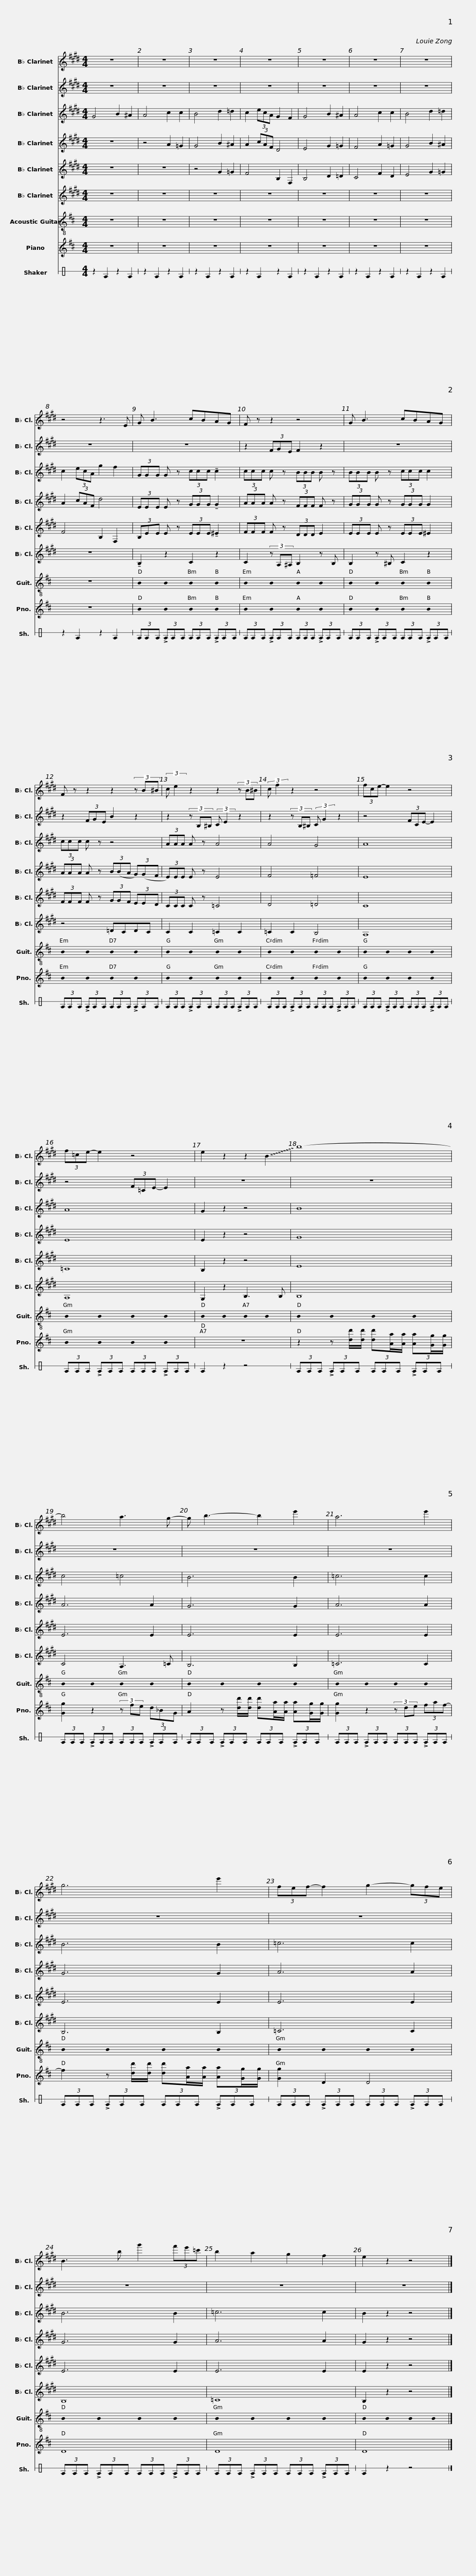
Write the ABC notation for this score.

X:1
%%score 1 2 3 4 5 6 7 8 9
L:1/8
M:4/4
I:linebreak $
K:D
U:s=!stemless!
V:1 treble transpose=-2
V:2 treble transpose=-2
V:3 treble transpose=-2
V:4 treble transpose=-2
V:5 treble transpose=-2
V:6 treble transpose=-2
V:7 treble-8
V:8 treble
V:9 perc stafflines=1
K:none
V:1
[K:E] z8 | z8 | z8 | z8 | z8 | %5
 z8 |$ z8 | z4 z3 E | G B3 cBAG |$ F z z2 z4 | %10
 G B3 cBAG |$ F z z2 z2 (3z B^B | (3:2:2c e2 z2 z2 (3z B^B |$ (3:2:2c f2 z2 z4 | (3fce- e2 z4 | %15
 (3f=ce- e2 z4 |$ e2 z2 z2 !~(!B2 | !~)!b8- | b4 a3 g- |$ g b3- b2 e'2 | %20
 a6 e'2 |$ g6 e'2 | (3fef- f2 g2- (3gfe |$ B3 b g'2 (3f'e'=c' | b2 a2 g2 f2 | %25
 e2 z2 z4 |] %26
V:2
[K:E] z8 | z8 | z8 | z8 | z8 | %5
 z8 |$ z8 | z8 | z8 |$ z2 (3FGE F2 z2 | %10
 z8 |$ z2 (3FGE B2 z2 | z2 (3z B,^B, (3:2:2C E2 z2 |$ z2 (3z B,^B, (3:2:2C G2 z2 | z4 (3FCE- E2 | %15
 z4 (3F=CE- E2 |$ z8 | z8 | z8 |$ z8 | %20
 z8 |$ z8 | z8 |$ z8 | z8 | %25
 z8 |] %26
V:3
[K:E] G4 B2 ^A2 | A4 c2 c2 | B4 d2 =d2 | c2 (3ecA G2 F2 | G4 B2 ^A2 | %5
 A4 c2 c2 |$ B4 d2 =d2 | c2 (3ecA g2 f2 | (3GGG G z (3ccc !tenuto!c2 |$ (3ccc c z (3BBB B z | %10
 (3BBB B z (3ccc c2 |$ (3ccc c z z4 | (3AAA A z A4 |$ A4 G4 | A8 | %15
 A8 |$ G2 z2 z4 | B8 | c4 =c4 |$ B6 B2 | %20
 =c6 c2 |$ B6 B2 | =c6 c2 |$ B6 B2 | =c6 c2 | %25
 B2 z2 z4 |] %26
V:4
[K:E] z8 | z4 A2 =G2 | G4 B2 ^A2 | A2 (3cAF D4 | E4 G2 =G2 | %5
 F4 A2 =G2 |$ G4 B2 ^A2 | A2 (3cAF d4 | (3EEE E z (3GGG !tenuto!G2 |$ (3AAA A z (3FFF F z | %10
 (3GGG G z (3GGG G2 |$ (3AAA A z (3B(BA (3G)(GF | (3E)EE E z E4 |$ F4 =F4 | E8 | %15
 E8 |$ E2 z2 z4 | G8 | A6 A2 |$ G6 G2 | %20
 A6 A2 |$ G6 G2 | A6 A2 |$ G6 G2 | A6 A2 | %25
 G2 z2 z4 |] %26
V:5
[K:E] z8 | z8 | z4 G2 =G2 | F4 B,2 F,2 | B,4 D2 =D2 | %5
 C4 F2 D2 |$ E4 G2 =G2 | F4 B,2 F,2 | (3B,EE E z (3EEE !tenuto!^E2 |$ (3FFF F z (3DDD E2 | %10
 (3EEE E z (3EEE ^E2 |$ (3FFF F z (3GGF (3EED | (3CCC C z =C4 |$ D4 =D4 | C8 | %15
 =C8 |$ B,2 z2 z4 | E8 | E6 E2 |$ E6 E2 | %20
 E6 E2 |$ E6 E2 | E6 E2 |$ E6 E2 | E6 E2 | %25
 E2 z2 z4 |] %26
V:6
[K:E] z8 | z8 | z8 | z8 | z8 | %5
 z8 |$ z8 | z8 | !tenuto!B,2 z2 C2 z2 |$ C2 (3z A,^A, B,2 z B, | %10
 B,2 z ^B, C2 z2 |$ z4 =DCDC | C2 C2 =C2 C2 |$ =C2 C2 B,4 | A,8 | %15
 A,8 |$ G,2 z2 B,3 B, | B,8 | C4 A,3 =C |$ B,6 B,2 | %20
 =C6 C2 |$ B,6 B,2 | =C6 C2 |$ B,8 | =C8 | %25
 B,2 z2 z4 |] %26
V:7
 z8 | z8 | z8 | z8 | z8 | %5
 z8 |$ z8 | z8 | sB2 sB2 sB2 sB2 |$ sB2 sB2 sB2 sB2 | %10
 sB2 sB2 sB2 sB2 |$ sB2 sB2 sB2 sB2 | sB2 sB2 sB2 sB2 |$ sB2 sB2 sB2 sB2 | sB2 sB2 sB2 sB2 | %15
 sB2 sB2 sB2 sB2 |$ sB2 sB2 sB2 sB2 | sB2 sB2 sB2 sB2 | sB2 sB2 sB2 sB2 |$ sB2 sB2 sB2 sB2 | %20
 sB2 sB2 sB2 sB2 |$ sB2 sB2 sB2 sB2 | sB2 sB2 sB2 sB2 |$ sB2 sB2 sB2 sB2 | sB2 sB2 sB2 sB2 | %25
 sB2 sB2 sB2 sB2 |] %26
V:8
 z8 | z8 | z8 | z8 | z8 | %5
 z8 |$ z8 | z8 | sB2 sB2 sB2 sB2 |$ sB2 sB2 sB2 sB2 | %10
 sB2 sB2 sB2 sB2 |$ sB2 sB2 sB2 sB2 | sB2 sB2 sB2 sB2 |$ sB2 sB2 sB2 sB2 | sB2 sB2 sB2 sB2 | %15
 sB2 sB2 sB2 sB2 |$ z8 | z2 z [dd']/[dd']/ [dd'][Aa]/[Aa]/ [Aa][Gg]/[Gg]/ | [Gg]2 z2 (3z fe (3d_BG |$ A2 z [dd']/[dd']/ [dd'][Aa]/[Aa]/ [Aa][Gg]/[Gg]/ | %20
 [Gg]2 z2 (3z de (3faf- |$ f2 z [dd']/[dd']/ [dd'][Aa]/[Aa]/ [Aa][Gg]/[Gg]/ | [Gg]2 D2 D4 |$ D8 | D8 | %25
 D8 |] %26
V:9
[K:C] z2 E2 z2 E2 | z2 E2 z2 E2 | z2 E2 z2 E2 | z2 E2 z2 E2 | z2 E2 z2 E2 | %5
 z2 E2 z2 E2 |$ z2 E2 z2 E2 | z2 E2 z2 E2 | (3EEE (3!>!EEE (3EEE (3!>!EEE |$ (3EEE (3!>!EEE (3EEE (3!>!EEE | %10
 (3EEE (3!>!EEE (3EEE (3!>!EEE |$ (3EEE (3!>!EEE (3EEE (3!>!EEE | (3EEE (3!>!EEE (3EEE (3!>!EEE |$ (3EEE (3!>!EEE (3EEE (3!>!EEE | (3EEE (3!>!EEE (3EEE (3!>!EEE | %15
 (3EEE (3!>!EEE (3EEE (3!>!EEE |$ E2 z2 z4 | (3EEE (3!>!EEE (3EEE (3!>!EEE | (3EEE (3!>!EEE (3EEE (3!>!EEE |$ (3EEE (3!>!EEE (3EEE (3!>!EEE | %20
 (3EEE (3!>!EEE (3EEE (3!>!EEE |$ (3EEE (3!>!EEE (3EEE (3!>!EEE | (3EEE (3!>!EEE (3EEE (3!>!EEE |$ (3EEE (3!>!EEE (3EEE (3!>!EEE | (3EEE (3!>!EEE (3EEE (3!>!EEE | %25
 E2 z2 z4 |] %26
